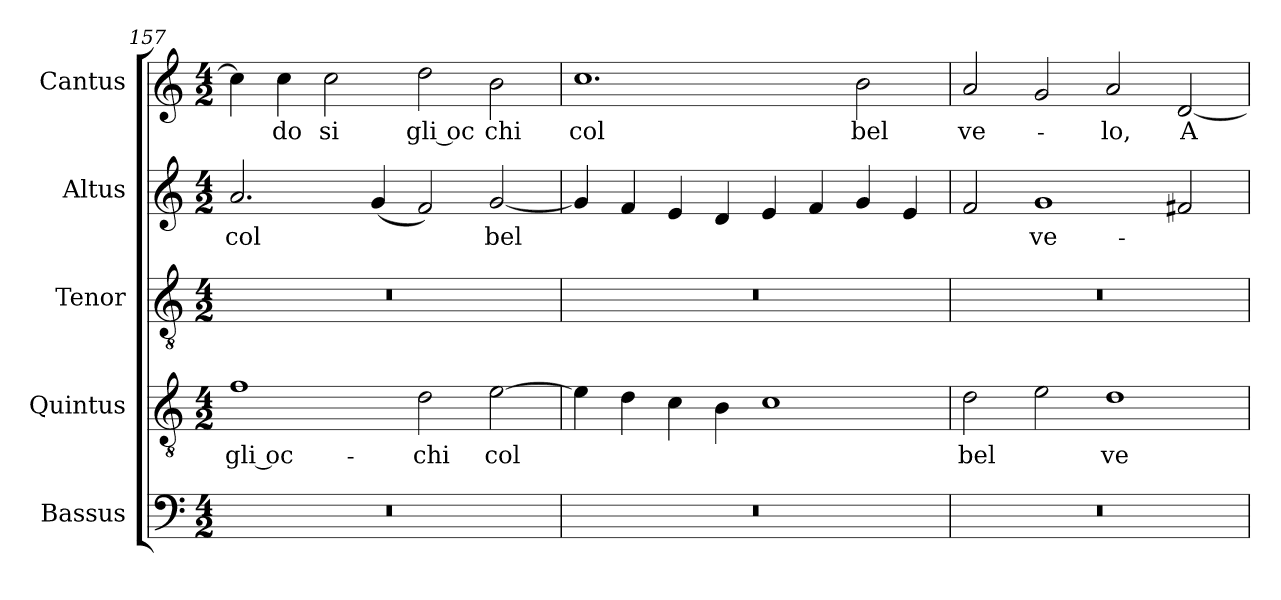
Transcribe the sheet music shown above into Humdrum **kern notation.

**kern	**kern	**text	**kern	**kern	**text	**kern	**text
*part5	*part4	*part4	*part3	*part2	*part2	*part1	*part1
*staff5	*staff4	*staff4	*staff3	*staff2	*staff2	*staff1	*staff1
*I"Bassus	*I"Quintus	*	*I"Tenor	*I"Altus	*	*I"Cantus	*
*I'Bassus	*I'Quintus	*	*I'Tenor	*I'Altus	*	*I'Cantus	*
*clefF4	*clefGv2	*	*clefGv2	*clefG2	*	*clefG2	*
*M4/2	*M4/2	*	*M4/2	*M4/2	*	*M4/2	*
=157	=157	=157	=157	=157	=157	=157	=157
!	!	!LO:LY:b:rj	!	!	!LO:LY:b	!	!
0r	1f	gli oc-	0r	2.a/	col	4cc\]	.
!	!	!	!	!	!	!	!LO:LY:b:cj
.	.	.	.	.	.	4cc\	do
!	!	!	!	!	!	!	!LO:LY:b:cj
.	.	.	.	.	.	2cc\	si
.	.	.	.	(>4g/	.	.	.
!	!	!LO:LY:b:cj	!	!	!	!	!LO:LY:b:rj
.	2d\	-chi	.	2f/)	.	2dd\	gli oc
!	!	!LO:LY:b	!	!	!LO:LY:b	!	!LO:LY:b:cj
.	[>2e\	col	.	[>2g/	bel	2b\	chi
!!LO:LB:g=z
=158	=158	=158	=158	=158	=158	=158	=158
!	!	!	!	!	!	!	!LO:LY:b:cj
0r	4e\]	.	0r	4g/]	.	1.cc	col
.	4d\	.	.	4f/	.	.	.
.	4c\	.	.	4e/	.	.	.
.	4B\	.	.	4d/	.	.	.
.	1c	.	.	4e/	.	.	.
.	.	.	.	4f/	.	.	.
!	!	!	!	!	!	!	!LO:LY:b:cj
.	.	.	.	4g/	.	2b\	bel
.	.	.	.	4e/	.	.	.
=159	=159	=159	=159	=159	=159	=159	=159
!	!	!LO:LY:b	!	!	!	!	!LO:LY:b:cj
0r	2d\	bel	0r	2f/	.	2a/	ve-
!	!	!	!	!	!LO:LY:b:cj	!	!
.	2e\	.	.	1g	ve-	2g/	.
!	!	!LO:LY:b:cj	!	!	!	!	!LO:LY:b:cj
.	1d	ve	.	.	.	2a/	-lo,
!	!	!	!	!	!	!	!LO:LY:b:cj
.	.	.	.	2f#X/	.	[<2d/	A-
=	=	=	=	=	=	=	=
*-	*-	*-	*-	*-	*-	*-	*-
